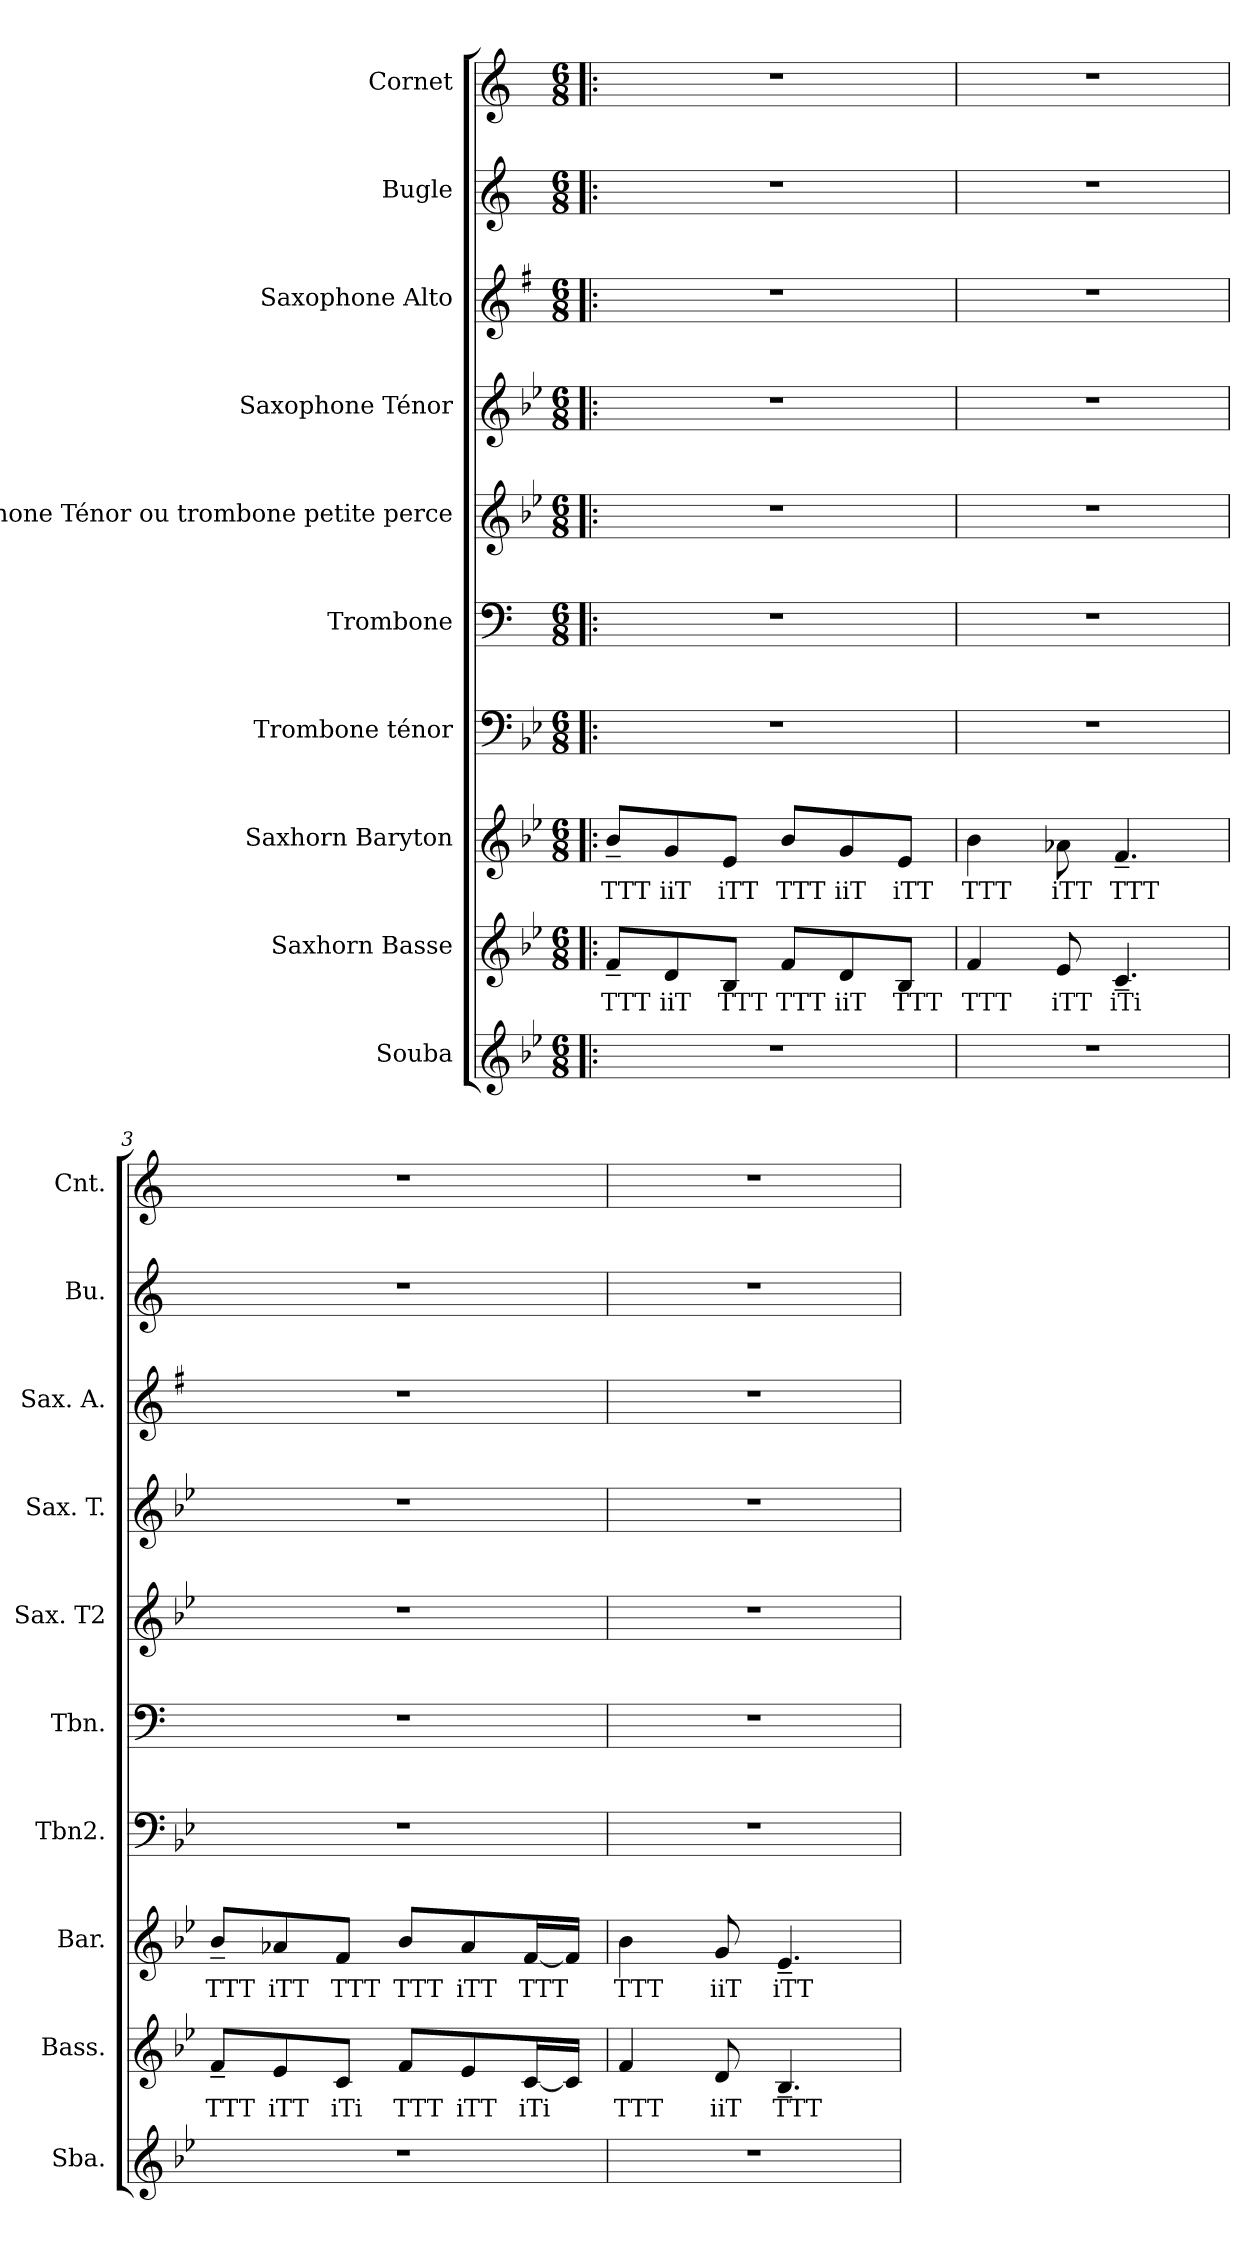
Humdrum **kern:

**kern	**kern	**text	**kern	**text	**kern	**kern	**kern	**kern	**kern	**kern	**kern
*part10	*part9	*part9	*part8	*part8	*part7	*part6	*part5	*part4	*part3	*part2	*part1
*staff10	*staff9	*staff9	*staff8	*staff8	*staff7	*staff6	*staff5	*staff4	*staff3	*staff2	*staff1
*I"Souba	*I"Saxhorn Basse	*	*I"Saxhorn Baryton	*	*I"Trombone ténor	*I"Trombone	*I"Saxophone Ténor ou trombone petite perce	*I"Saxophone Ténor	*I"Saxophone Alto	*I"Bugle	*I"Cornet
*I'Sba.	*I'Bass.	*	*I'Bar.	*	*I'Tbn2.	*I'Tbn.	*I'Sax. T2	*I'Sax. T.	*I'Sax. A.	*I'Bu.	*I'Cnt.
*clefG2	*clefG2	*	*clefG2	*	*clefF4	*clefF4	*clefG2	*clefG2	*clefG2	*clefG2	*clefG2
*ITrd15c26	*ITrd8c14	*	*ITrd8c14	*	*	*	*ITrd8c14	*ITrd8c14	*ITrd5c9	*ITrd1c2	*ITrd1c2
*k[b-e-]	*k[b-e-]	*	*k[b-e-]	*	*k[b-e-]	*k[]	*k[b-e-]	*k[b-e-]	*k[b-e-]	*k[b-e-]	*k[b-e-]
*M6/8	*M6/8	*	*M6/8	*	*M6/8	*M6/8	*M6/8	*M6/8	*M6/8	*M6/8	*M6/8
*MM85	*MM85	*	*MM85	*	*MM85	*MM85	*MM85	*MM85	*MM85	*MM85	*MM85
=1!|:	=1!|:	=1!|:	=1!|:	=1!|:	=1!|:	=1!|:	=1!|:	=1!|:	=1!|:	=1!|:	=1!|:
!	!	!LO:LY:b	!	!LO:LY:b	!	!	!	!	!	!	!
2.r	8F~/L	TTT	8B-~/L	TTT	2.r	2.r	2.r	2.r	2.r	2.r	2.r
!	!	!LO:LY:b	!	!LO:LY:b	!	!	!	!	!	!	!
.	8D/	iiT	8G/	iiT	.	.	.	.	.	.	.
!	!	!LO:LY:b	!	!LO:LY:b	!	!	!	!	!	!	!
.	8BB-/J	TTT	8E-/J	iTT	.	.	.	.	.	.	.
!	!	!LO:LY:b	!	!LO:LY:b	!	!	!	!	!	!	!
.	8F/L	TTT	8B-/L	TTT	.	.	.	.	.	.	.
!	!	!LO:LY:b	!	!LO:LY:b	!	!	!	!	!	!	!
.	8D/	iiT	8G/	iiT	.	.	.	.	.	.	.
!	!	!LO:LY:b	!	!LO:LY:b	!	!	!	!	!	!	!
.	8BB-/J	TTT	8E-/J	iTT	.	.	.	.	.	.	.
=2	=2	=2	=2	=2	=2	=2	=2	=2	=2	=2	=2
!	!	!LO:LY:b	!	!LO:LY:b	!	!	!	!	!	!	!
2.r	4F/	TTT	4B-\	TTT	2.r	2.r	2.r	2.r	2.r	2.r	2.r
!	!	!LO:LY:b	!	!LO:LY:b	!	!	!	!	!	!	!
.	8E-/	iTT	8A-X\	iTT	.	.	.	.	.	.	.
!	!	!LO:LY:b	!	!LO:LY:b	!	!	!	!	!	!	!
.	4.C~/	iTi	4.F~/	TTT	.	.	.	.	.	.	.
!!LO:PB:g=z
=3	=3	=3	=3	=3	=3	=3	=3	=3	=3	=3	=3
!	!	!LO:LY:b	!	!LO:LY:b	!	!	!	!	!	!	!
2.r	8F~/L	TTT	8B-~/L	TTT	2.r	2.r	2.r	2.r	2.r	2.r	2.r
!	!	!LO:LY:b	!	!LO:LY:b	!	!	!	!	!	!	!
.	8E-/	iTT	8A-X/	iTT	.	.	.	.	.	.	.
!	!	!LO:LY:b	!	!LO:LY:b	!	!	!	!	!	!	!
.	8C/J	iTi	8F/J	TTT	.	.	.	.	.	.	.
!	!	!LO:LY:b	!	!LO:LY:b	!	!	!	!	!	!	!
.	8F/L	TTT	8B-/L	TTT	.	.	.	.	.	.	.
!	!	!LO:LY:b	!	!LO:LY:b	!	!	!	!	!	!	!
.	8E-/	iTT	8A-/	iTT	.	.	.	.	.	.	.
!	!	!LO:LY:b	!	!LO:LY:b	!	!	!	!	!	!	!
.	[16C/L	iTi	[16F/L	TTT	.	.	.	.	.	.	.
.	16C/JJ]	.	16F/JJ]	.	.	.	.	.	.	.	.
=4	=4	=4	=4	=4	=4	=4	=4	=4	=4	=4	=4
!	!	!LO:LY:b	!	!LO:LY:b	!	!	!	!	!	!	!
2.r	4F/	TTT	4B-\	TTT	2.r	2.r	2.r	2.r	2.r	2.r	2.r
!	!	!LO:LY:b	!	!LO:LY:b	!	!	!	!	!	!	!
.	8D/	iiT	8G/	iiT	.	.	.	.	.	.	.
!	!	!LO:LY:b	!	!LO:LY:b	!	!	!	!	!	!	!
.	4.BB-~/	TTT	4.E-~/	iTT	.	.	.	.	.	.	.
=	=	=	=	=	=	=	=	=	=	=	=
*-	*-	*-	*-	*-	*-	*-	*-	*-	*-	*-	*-
